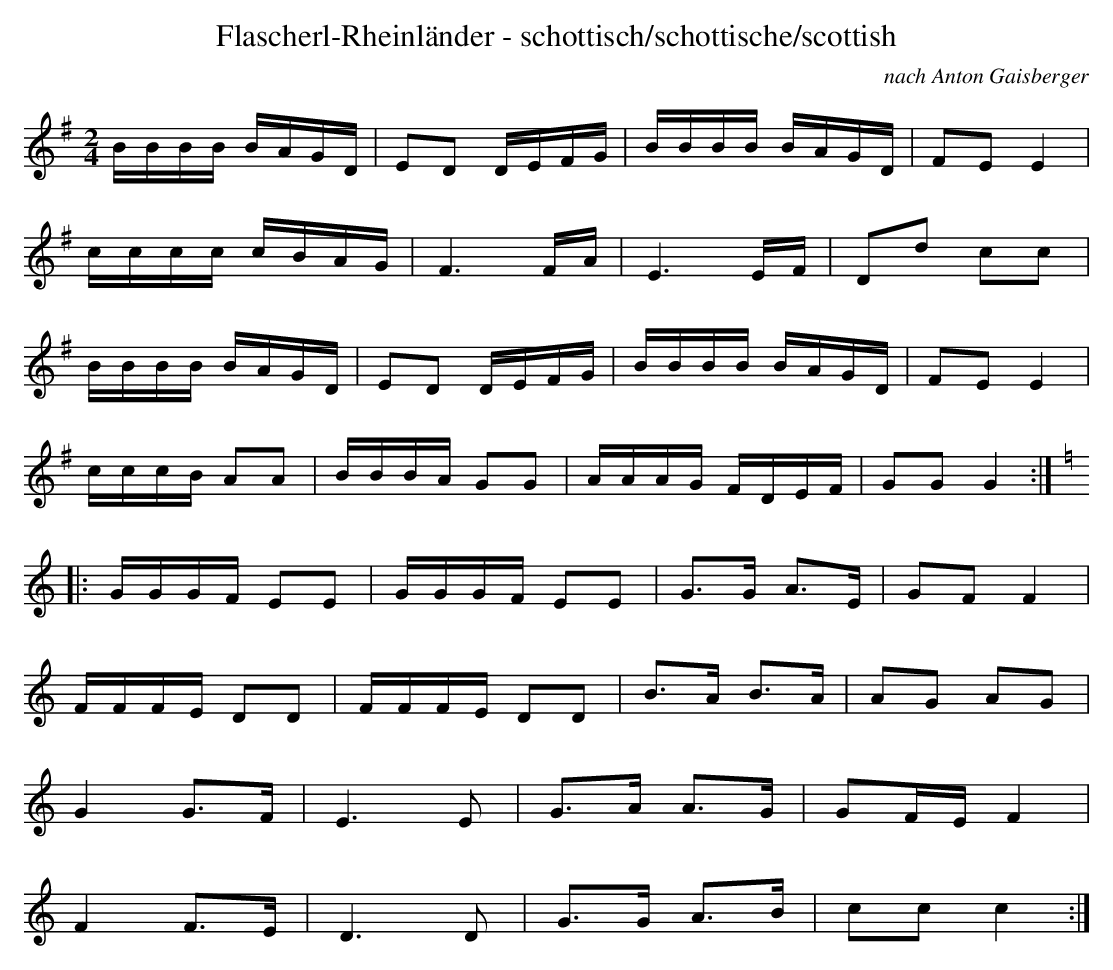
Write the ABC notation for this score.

X:1
T:Flascherl-Rheinländer - schottisch/schottische/scottish
C:nach Anton Gaisberger
M:2/4
L:1/16
K:G
BBBB BAGD|E2D2 DEFG|BBBB BAGD|F2E2E4|
cccc cBAG|F6FA|E6EF|D2d2 c2c2|
BBBB BAGD|E2D2 DEFG|BBBB BAGD|F2E2E4|
cccB A2A2|BBBA G2G2|AAAG FDEF|G2G2G4:|
K:C
|:GGGF E2E2|GGGF E2E2|G3G A3E|G2F2F4|
FFFE D2D2|FFFE D2D2|B3A B3A|A2G2 A2G2|
G4G3F|E6 E2|G3A A3G|G2FEF4|
F4F3E|D6 D2|G3G A3B|c2c2c4:|
